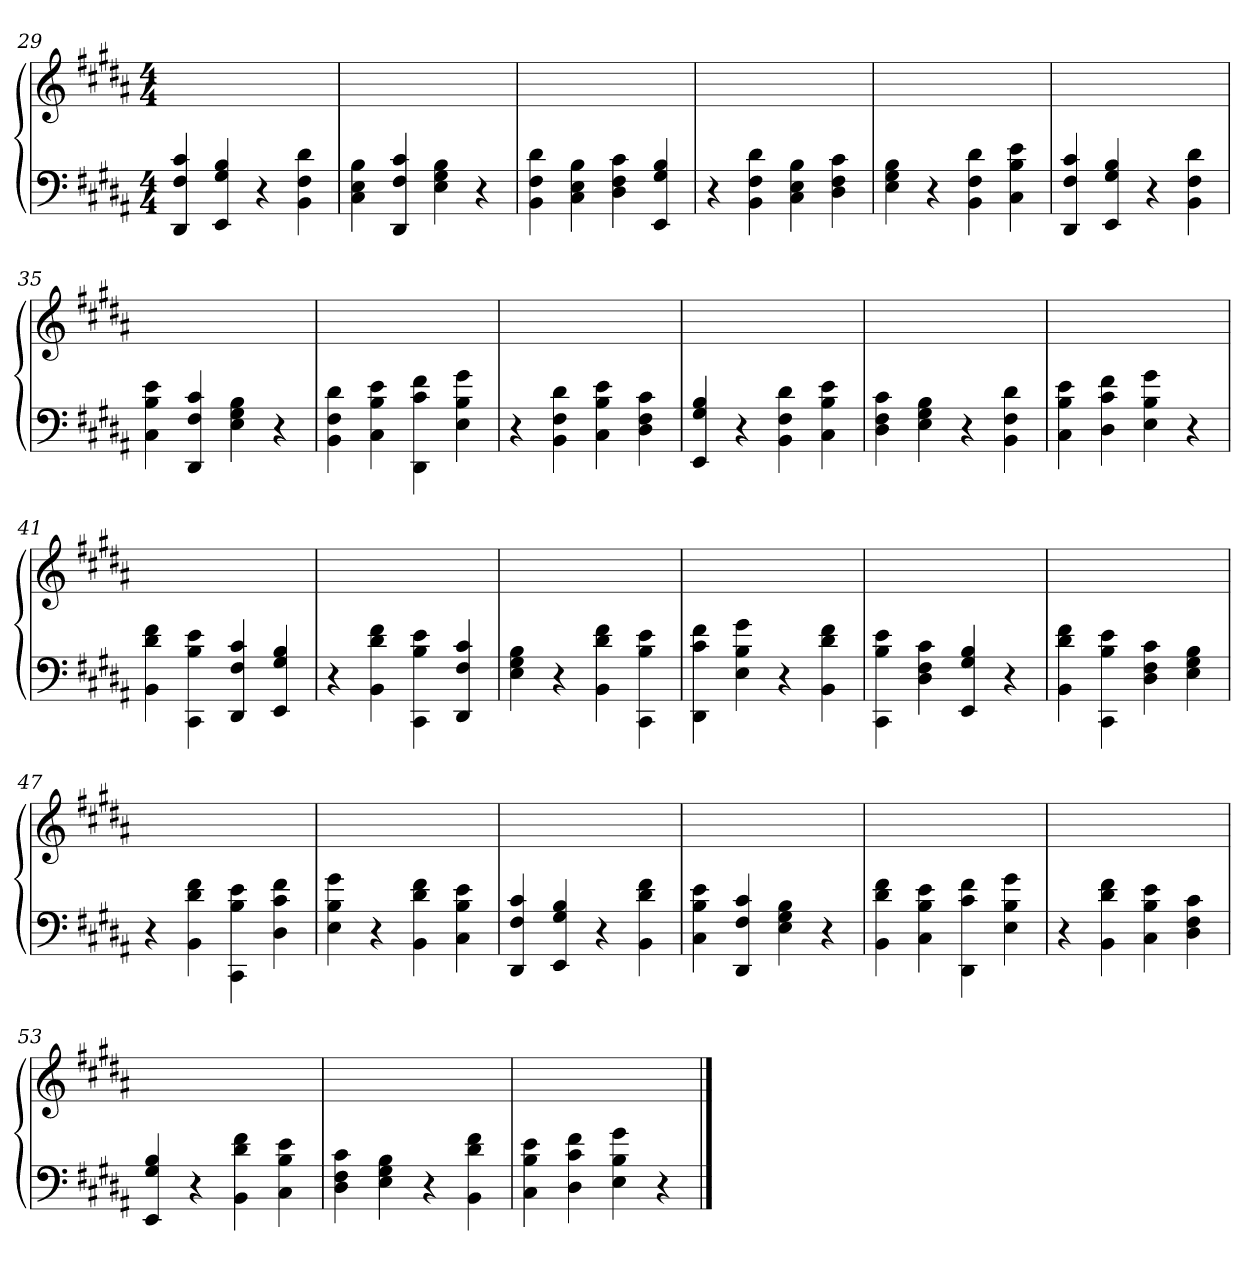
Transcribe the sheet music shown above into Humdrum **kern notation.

**kern	**kern
*part2	*part1
*staff2	*staff1
*clefF4	*clefG2
*k[f#c#g#d#a#]	*k[f#c#g#d#a#]
*B:	*B:
*M4/4	*M4/4
=29	=29
4DD# 4F# 4c#	1ryy
4EE 4G# 4B	.
4r	.
4BB 4F# 4d#	.
=30	=30
4C# 4E 4B	1ryy
4DD# 4F# 4c#	.
4E 4G# 4B	.
4r	.
=31	=31
4BB 4F# 4d#	1ryy
4C# 4E 4B	.
4D# 4F# 4c#	.
4EE 4G# 4B	.
=32	=32
4r	1ryy
4BB 4F# 4d#	.
4C# 4E 4B	.
4D# 4F# 4c#	.
=33	=33
4E 4G# 4B	1ryy
4r	.
4BB 4F# 4d#	.
4C# 4B 4e	.
=34	=34
4DD# 4F# 4c#	1ryy
4EE 4G# 4B	.
4r	.
4BB 4F# 4d#	.
=35	=35
4C# 4B 4e	1ryy
4DD# 4F# 4c#	.
4E 4G# 4B	.
4r	.
=36	=36
4BB 4F# 4d#	1ryy
4C# 4B 4e	.
4DD# 4c# 4f#	.
4E 4B 4g#	.
=37	=37
4r	1ryy
4BB 4F# 4d#	.
4C# 4B 4e	.
4D# 4F# 4c#	.
=38	=38
4EE 4G# 4B	1ryy
4r	.
4BB 4F# 4d#	.
4C# 4B 4e	.
=39	=39
4D# 4F# 4c#	1ryy
4E 4G# 4B	.
4r	.
4BB 4F# 4d#	.
=40	=40
4C# 4B 4e	1ryy
4D# 4c# 4f#	.
4E 4B 4g#	.
4r	.
=41	=41
4BB 4d# 4f#	1ryy
4CC# 4B 4e	.
4DD# 4F# 4c#	.
4EE 4G# 4B	.
=42	=42
4r	1ryy
4BB 4d# 4f#	.
4CC# 4B 4e	.
4DD# 4F# 4c#	.
=43	=43
4E 4G# 4B	1ryy
4r	.
4BB 4d# 4f#	.
4CC# 4B 4e	.
=44	=44
4DD# 4c# 4f#	1ryy
4E 4B 4g#	.
4r	.
4BB 4d# 4f#	.
=45	=45
4CC# 4B 4e	1ryy
4D# 4F# 4c#	.
4EE 4G# 4B	.
4r	.
=46	=46
4BB 4d# 4f#	1ryy
4CC# 4B 4e	.
4D# 4F# 4c#	.
4E 4G# 4B	.
=47	=47
4r	1ryy
4BB 4d# 4f#	.
4CC# 4B 4e	.
4D# 4c# 4f#	.
=48	=48
4E 4B 4g#	1ryy
4r	.
4BB 4d# 4f#	.
4C# 4B 4e	.
=49	=49
4DD# 4F# 4c#	1ryy
4EE 4G# 4B	.
4r	.
4BB 4d# 4f#	.
=50	=50
4C# 4B 4e	1ryy
4DD# 4F# 4c#	.
4E 4G# 4B	.
4r	.
=51	=51
4BB 4d# 4f#	1ryy
4C# 4B 4e	.
4DD# 4c# 4f#	.
4E 4B 4g#	.
=52	=52
4r	1ryy
4BB 4d# 4f#	.
4C# 4B 4e	.
4D# 4F# 4c#	.
=53	=53
4EE 4G# 4B	1ryy
4r	.
4BB 4d# 4f#	.
4C# 4B 4e	.
=54	=54
4D# 4F# 4c#	1ryy
4E 4G# 4B	.
4r	.
4BB 4d# 4f#	.
=55	=55
4C# 4B 4e	1ryy
4D# 4c# 4f#	.
4E 4B 4g#	.
4r	.
==	==
*-	*-
